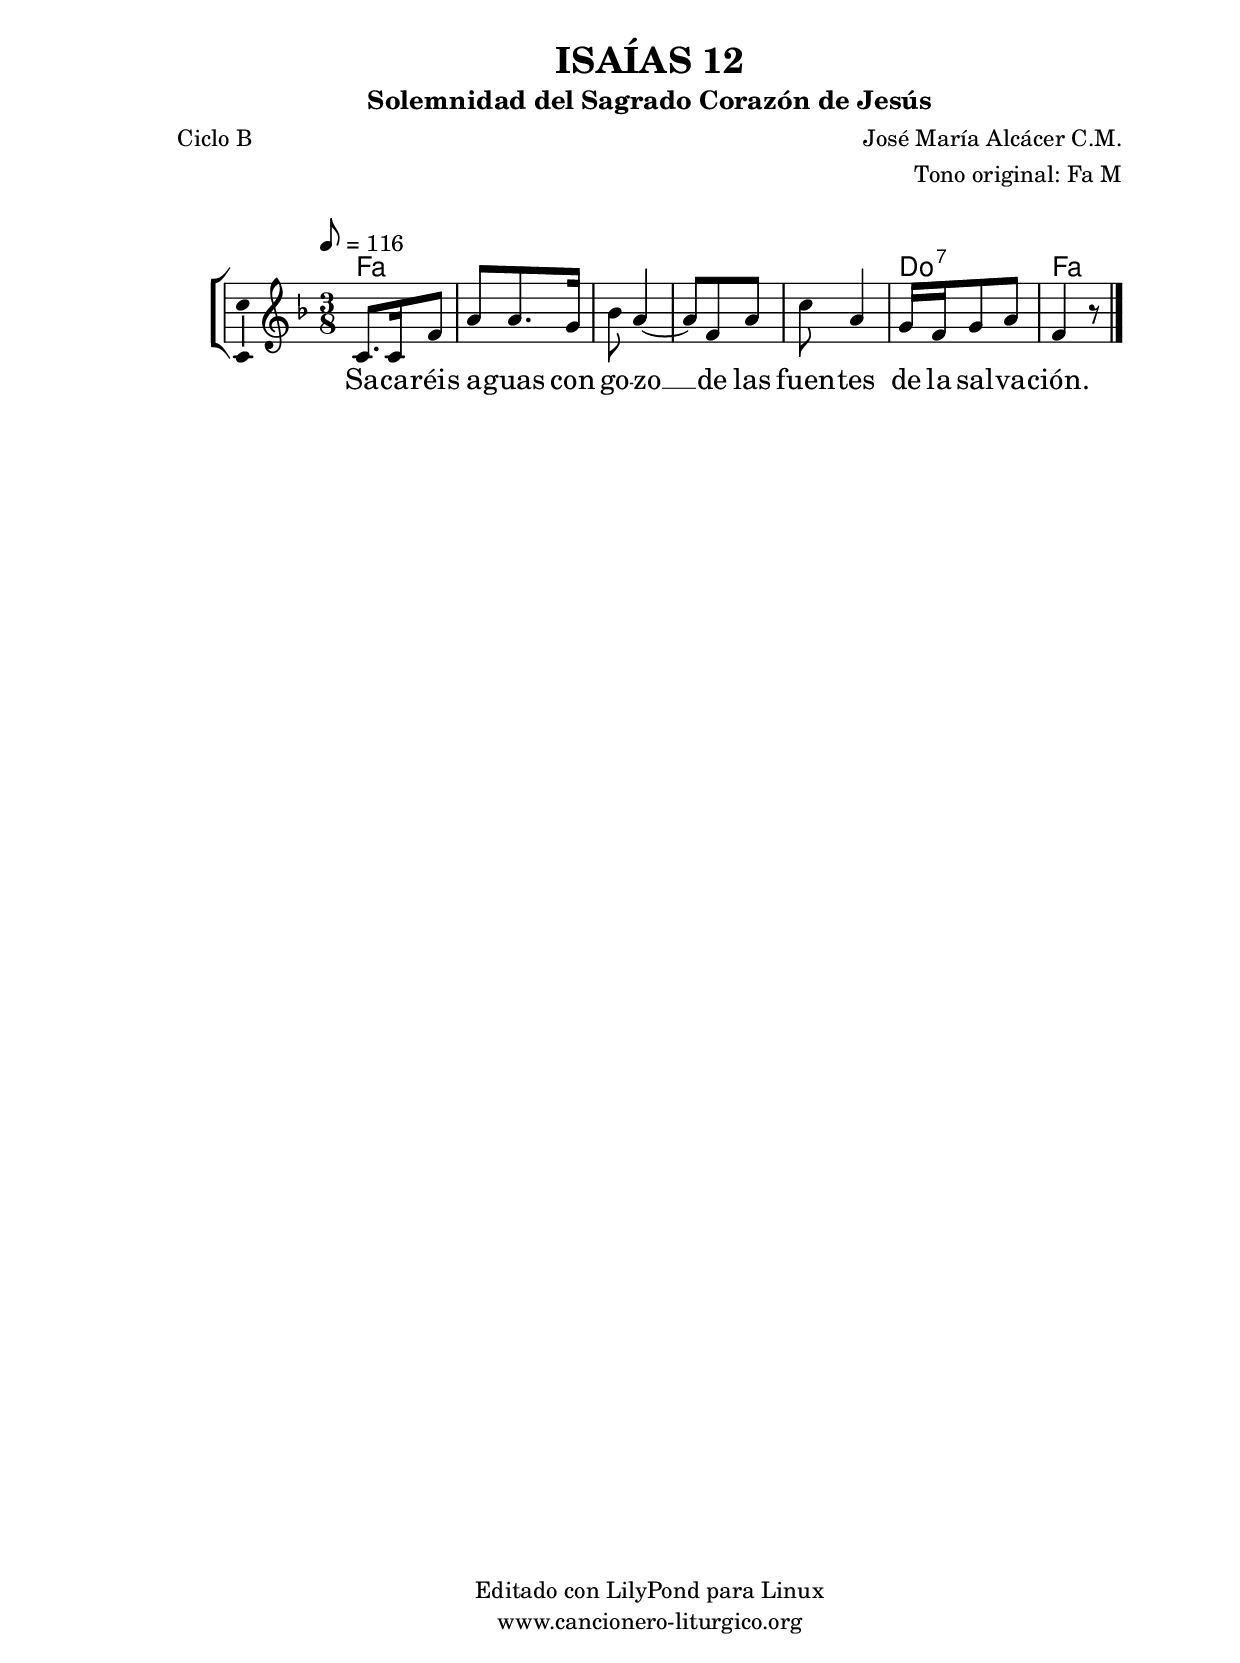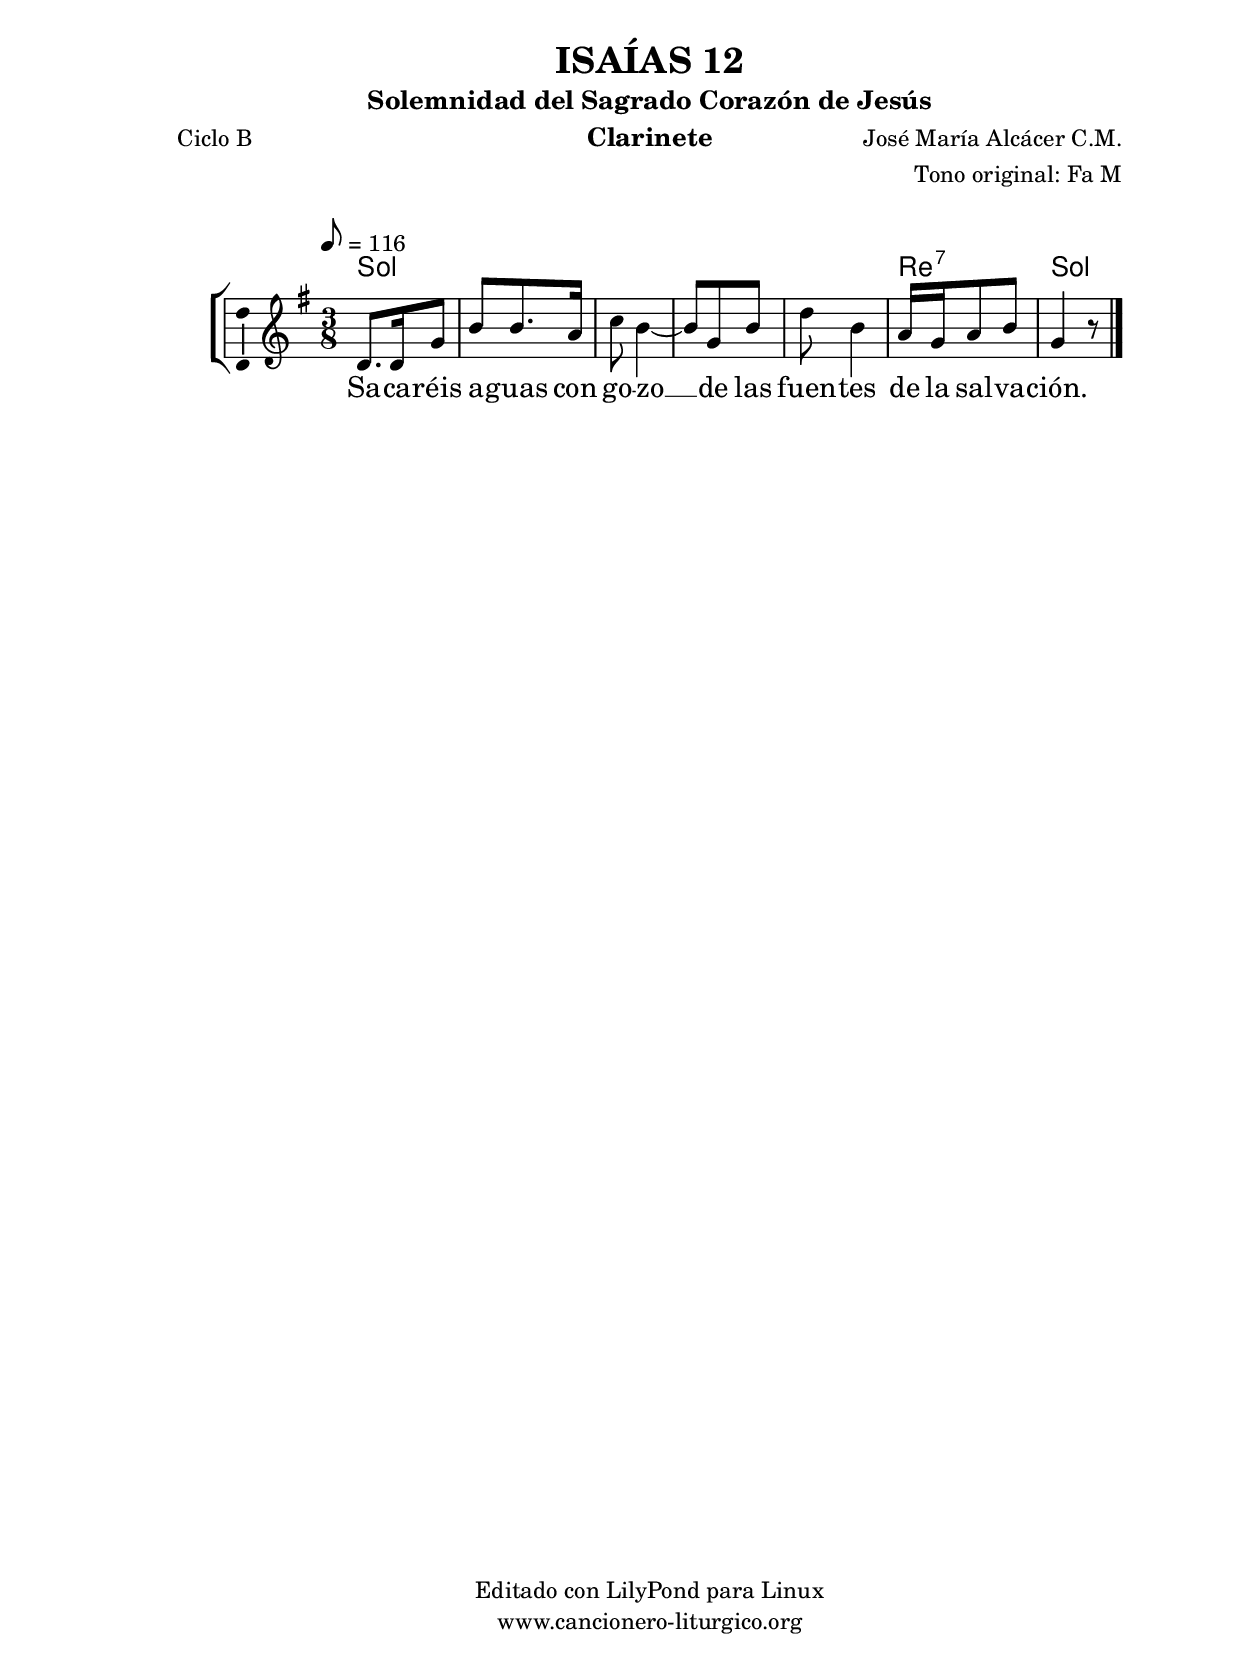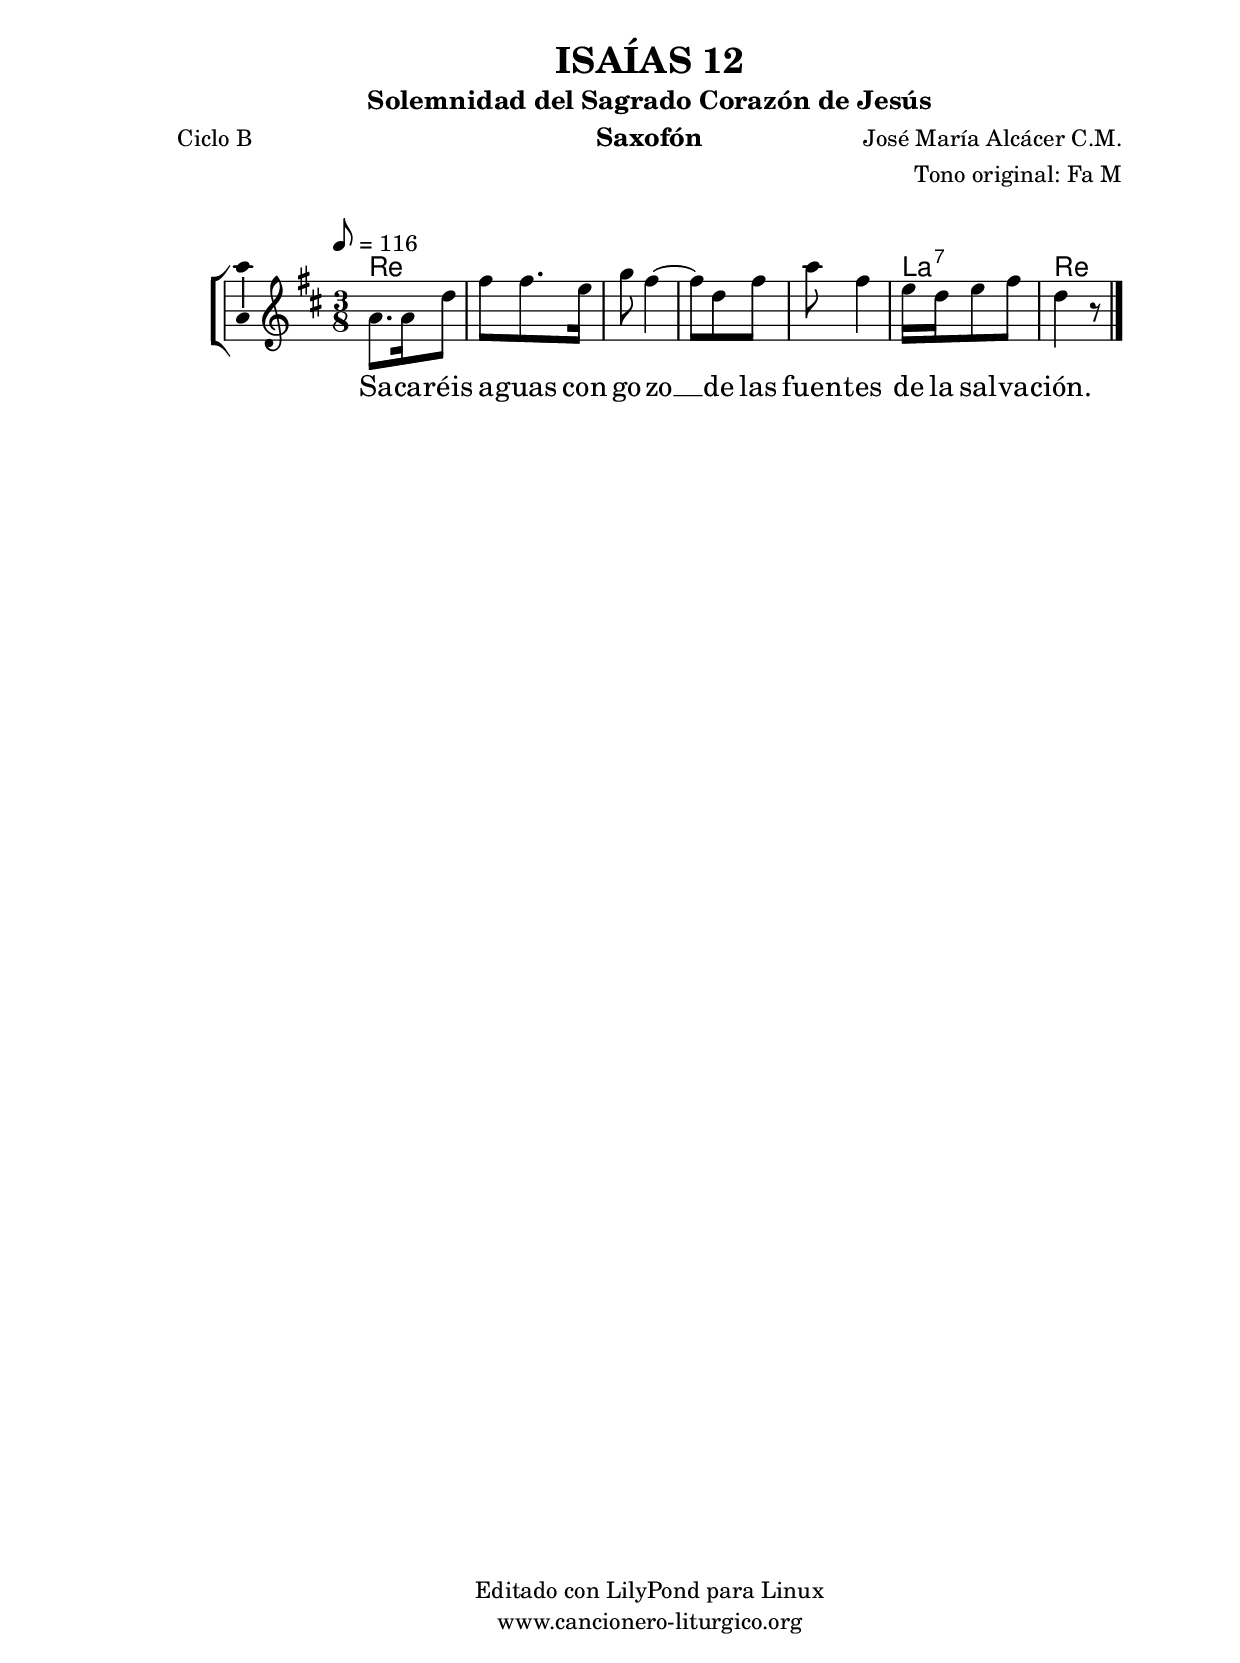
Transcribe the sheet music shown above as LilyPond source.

%
%para convertir .midi en .wav:
%timidity filename.midi -Ow -o finename.wav
%
%
%Para convertir de .wav a .mp3:
%lame -h -m j filename.wav
%
%
%para escuchar el midi:
%timidity nombrefichero.midi
%


%versión de lilypond para la que se ha escrito esta partitura:
\version "2.16.0"

	%Tamaño papel
	#(set-default-paper-size "a4")
	%Tamaño partitura
	#(set-global-staff-size 20)
	%No responde al pulsar sobre una nota
	#(ly:set-option 'point-and-click #f)

%parámetros del encabezamiento:
\header {
	title = "ISAÍAS 12"
	subtitle = "Solemnidad del Sagrado Corazón de Jesús"
	composer = "José María Alcácer C.M."
	poet = "Ciclo B"
	meter = ""
	arranger = "Tono original: Fa M"
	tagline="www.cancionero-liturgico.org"
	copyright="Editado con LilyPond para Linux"
	tiempo = "Ordinario"
	usos = "Salmo"
	letra = "Sacaréis aguas con gozo de las fuentes de la salvación."
	}

%parámetros asociados al papel:
\paper  {
	oddHeaderMarkup = \markup {\fill-line { \on-the-fly #not-first-page \fromproperty #'header:title \on-the-fly #not-first-page \fromproperty #'header:composer }}
	evenHeaderMarkup = \markup {\fill-line { \fromproperty #'header:composer \fromproperty #'header:title }}
	#(set-paper-size "a4")
	print-page-number = ##f
	first-page-number = 1
	print-first-page-number = ##f
%	head-separation = 3.0 \cm
	top-margin = 2.0 \cm
	bottom-margin = 0.5\cm
%%%	bottom-margin = -1.0\cm
	left-margin = 3.0 \cm
	line-width = 16.0 \cm 
	indent = 8\mm
	interscoreline = 2.\mm
	between-system-space = 15\mm
%	para que las partituras no llenen la hoja:
	ragged-bottom = ##t
%	idem para la última hoja:
	ragged-last-bottom = ##f
%	para que las partituras llenen el ancho del papel:
	ragged-last = ##f
	after-title-space = 2.5 \cm
%page-count=1
%system-count=8

	%Flexible Vertical Spacing
%	markup-markup-spacing =
%	#'((basic-distance . 15) (minimum-distance . 15) (padding . 3))
	markup-system-spacing =
	#'((basic-distance . 15) (minimum-distance . 15) (padding . 3))
	system-system-spacing =
	#'((basic-distance . 15) (minimum-distance . 15) (padding . 3))
	score-system-spacing =
	#'((basic-distance . 15) (minimum-distance . 15) (padding . 5))
%	top-system-spacing = % header
%	#'((basic-distance . 8) (minimum-distance . 0) (padding . 3))
%	top-markup-spacing =
%	#'((basic-distance . 20) (minimum-distance . 20) (padding . 3))
	last-bottom-spacing = % footer
	#'((basic-distance . 5) (minimum-distance . 5) (padding . 3))
%	score-markup-spacing =
%	#'((basic-distance . 16) (minimum-distance . 13) (padding . 3))

	}


%parámetros que afectan a toda la partitura:
global =  {
	%clave de sol (G):
	\clef G
	%armadura:
%	\transpose c a
	\key f \major
	\tempo 8=116
	\set Score.tempoHideNote = ##f
	}


acordes = {
	\italianChords
	\chordmode {
%	\transpose c a
{

f4. f f f f c:7 f

	}
	}
}

melodia = 
%\transpose c a
{
	\relative c'{
	\time 3/8

c8. c16 f8
a8 a8. g16
bes8 a4~
a8 f a
c8 a4
g16 f g8 a
f4 r8

	\bar "|."
	}
	}


texto = \lyricmode {
Sa -- ca -- réis a -- guas con go -- zo __
de las fuen -- tes de la sal -- va -- ción.
	}


acordesStaff = \context ChordNames = acordesStaff <<
	\set chordChanges = ##t
	\acordes
	>>


vozStaff = \context Voice = vozStaff
\with {\consists "Ambitus_engraver"}
<<
%	\set Staff.instrumentName = ""
%	\set Staff.shortInstrumentName = ""
%	\set Staff.midiInstrument = #"clarinet"
%	\set Staff.midiInstrument = #"cello"
%	\set Staff.midiInstrument = #"flute"
	\set Staff.midiInstrument = #"electric guitar (jazz)"
%	\set Staff.midiInstrument = #"english horn"
%	\set Staff.midiInstrument = #"violin"
%	\set Staff.midiInstrument = #"glockenspiel"
	\set Staff.midiMinimumVolume = #0.7
	\set Staff.midiMaximumVolume = #0.9
	\global
	\melodia
	>>


textoStaff = \context Lyrics = textoStaff <<
	\lyricsto vozStaff \texto
	>>

\book {
	\score {
		\context ChoirStaff {
			\override StaffGroup.SystemStartBracket #'collapse-height = #1
			\override Score.SystemStartBar #'collapse-height = #1
			<<
			\acordesStaff
			\vozStaff
			\textoStaff
			>>
			}
		\layout {
	    		\context {
				\Lyrics
				\override LyricText #'font-size = #2
				}
	   		 \context {
				\Score
				%fontSize = #3
				\override StaffSymbol #'staff-space = #(magstep +3)
				%\override Beam #'thickness = #0.55
				%\override SpacingSpanner #'spacing-increment = #1.0
				%\override Slur #'height-limit = #1.5
				}
			}
		}
	\score {
		\unfoldRepeats
		\context ChoirStaff {
			<<
			\acordesStaff
			\vozStaff
			>>
			}
		\midi {
	  		\context {
	  			\Score
				tempoWholesPerMinute = #(ly:make-moment 70 4)
				}
			}
		}
	}

%Partitura para clarinete
#(define output-suffix "C")
\book {
	\header{
		instrument = "Clarinete"
		}
	\score {
		\context ChoirStaff {
			\override StaffGroup.SystemStartBracket #'collapse-height = #1
			\override Score.SystemStartBar #'collapse-height = #1
\transpose c d
			<<
			\acordesStaff
			\vozStaff
			\textoStaff
			>>
			}
		\layout {
	    		\context {
				\Lyrics
				\override LyricText #'font-size = #2
				}
	   		 \context {
				\Score
				%fontSize = #3
				\override StaffSymbol #'staff-space = #(magstep +3)
				%\override Beam #'thickness = #0.55
				%\override SpacingSpanner #'spacing-increment = #1.0
				%\override Slur #'height-limit = #1.5
				}
			}
		}
	}

%Partitura para saxofón
#(define output-suffix "S")
\book {
	\header{
		instrument = "Saxofón"
		}
	\score {
		\context ChoirStaff {
			\override StaffGroup.SystemStartBracket #'collapse-height = #1
			\override Score.SystemStartBar #'collapse-height = #1
\transpose c a
			<<
			\acordesStaff
			\vozStaff
			\textoStaff
			>>
			}
		\layout {
	    		\context {
				\Lyrics
				\override LyricText #'font-size = #2
				}
	   		 \context {
				\Score
				%fontSize = #3
				\override StaffSymbol #'staff-space = #(magstep +3)
				%\override Beam #'thickness = #0.55
				%\override SpacingSpanner #'spacing-increment = #1.0
				%\override Slur #'height-limit = #1.5
				}
			}
		}
	}

